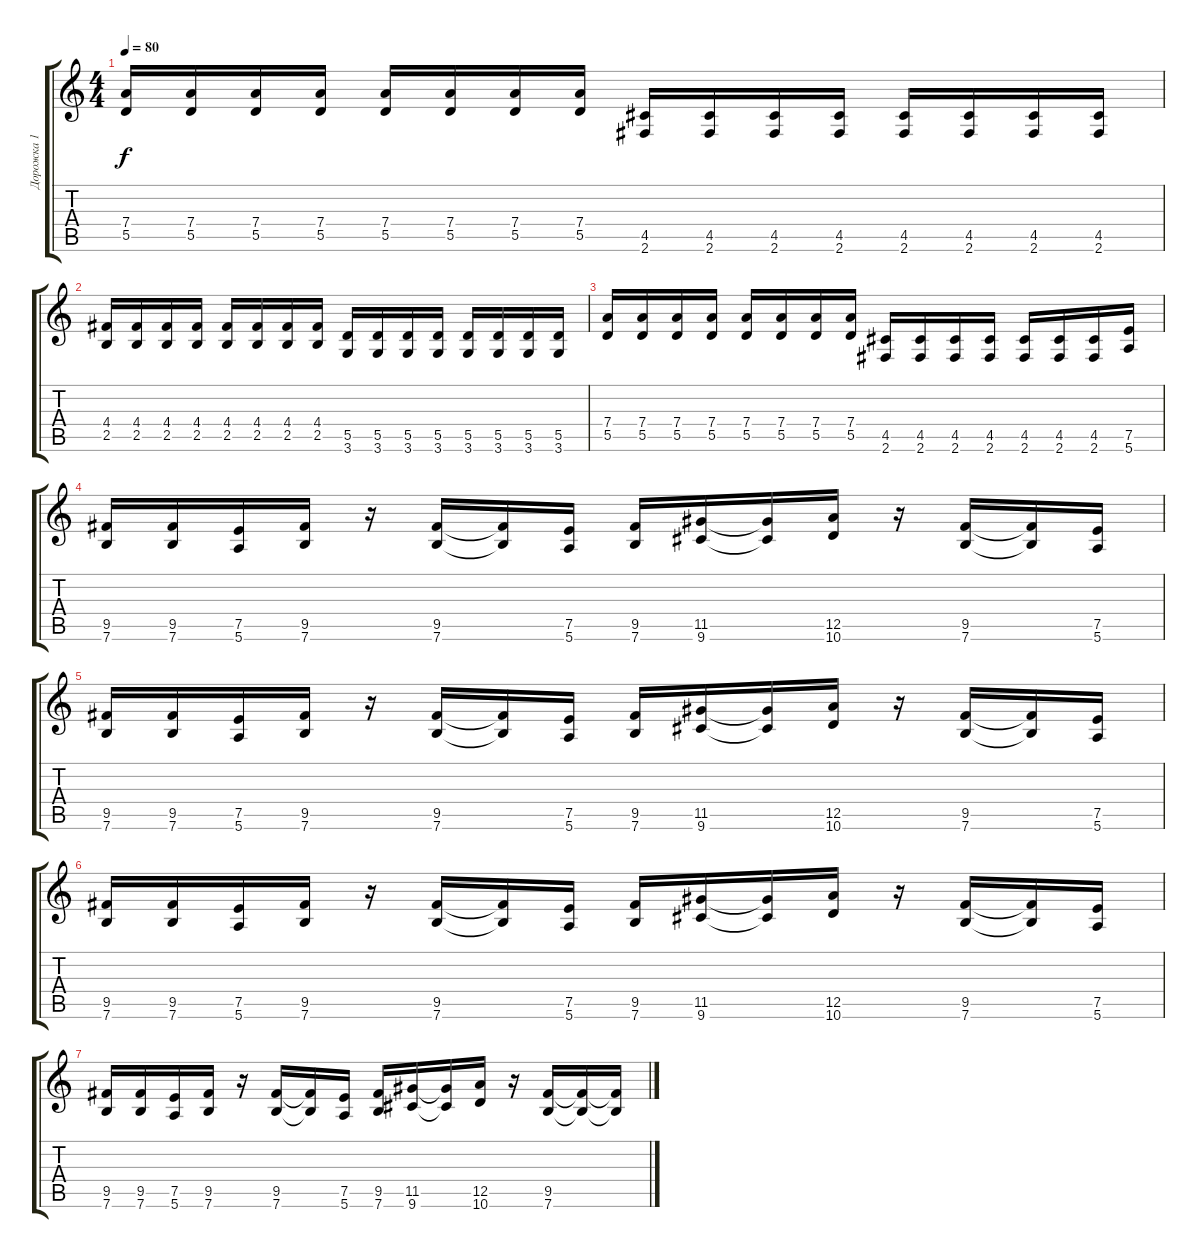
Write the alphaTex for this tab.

\track ("Дорожка 1" "Дорожка 1") {instrument overdrivenguitar}
\staff {score tabs}
\tuning (E4 B3 G3 D3 A2 E2) {hide}
\ts (4 4)
\tempo 80
\clef g2
\ks c
(7.4 5.5).16{dy f} (7.4 5.5).16 (7.4 5.5).16 (7.4 5.5).16 (7.4 5.5).16 (7.4 5.5).16 (7.4 5.5).16 (7.4 5.5).16 (4.5 2.6).16 (4.5 2.6).16 (4.5 2.6).16 (4.5 2.6).16 (4.5 2.6).16 (4.5 2.6).16 (4.5 2.6).16 (4.5 2.6).16 |
(4.4 2.5).16 (4.4 2.5).16 (4.4 2.5).16 (4.4 2.5).16 (4.4 2.5).16 (4.4 2.5).16 (4.4 2.5).16 (4.4 2.5).16 (5.5 3.6).16 (5.5 3.6).16 (5.5 3.6).16 (5.5 3.6).16 (5.5 3.6).16 (5.5 3.6).16 (5.5 3.6).16 (5.5 3.6).16 |
(7.4 5.5).16 (7.4 5.5).16 (7.4 5.5).16 (7.4 5.5).16 (7.4 5.5).16 (7.4 5.5).16 (7.4 5.5).16 (7.4 5.5).16 (4.5 2.6).16 (4.5 2.6).16 (4.5 2.6).16 (4.5 2.6).16 (4.5 2.6).16 (4.5 2.6).16 (4.5 2.6).16 (7.5 5.6).16 |
(9.5 7.6).16 (9.5 7.6).16 (7.5 5.6).16 (9.5 7.6).16 r.16 (9.5 7.6).16 (9.5{t} 7.6{t}).16 (7.5 5.6).16 (9.5 7.6).16 (11.5 9.6).16 (11.5{t} 9.6{t}).16 (12.5 10.6).16 r.16 (9.5 7.6).16 (9.5{t} 7.6{t}).16 (7.5 5.6).16 |
(9.5 7.6).16 (9.5 7.6).16 (7.5 5.6).16 (9.5 7.6).16 r.16 (9.5 7.6).16 (9.5{t} 7.6{t}).16 (7.5 5.6).16 (9.5 7.6).16 (11.5 9.6).16 (11.5{t} 9.6{t}).16 (12.5 10.6).16 r.16 (9.5 7.6).16 (9.5{t} 7.6{t}).16 (7.5 5.6).16 |
(9.5 7.6).16 (9.5 7.6).16 (7.5 5.6).16 (9.5 7.6).16 r.16 (9.5 7.6).16 (9.5{t} 7.6{t}).16 (7.5 5.6).16 (9.5 7.6).16 (11.5 9.6).16 (11.5{t} 9.6{t}).16 (12.5 10.6).16 r.16 (9.5 7.6).16 (9.5{t} 7.6{t}).16 (7.5 5.6).16 |
(9.5 7.6).16 (9.5 7.6).16 (7.5 5.6).16 (9.5 7.6).16 r.16 (9.5 7.6).16 (9.5{t} 7.6{t}).16 (7.5 5.6).16 (9.5 7.6).16 (11.5 9.6).16 (11.5{t} 9.6{t}).16 (12.5 10.6).16 r.16 (9.5 7.6).16 (9.5{t} 7.6{t}).16 (9.5{t} 7.6{t}).16
